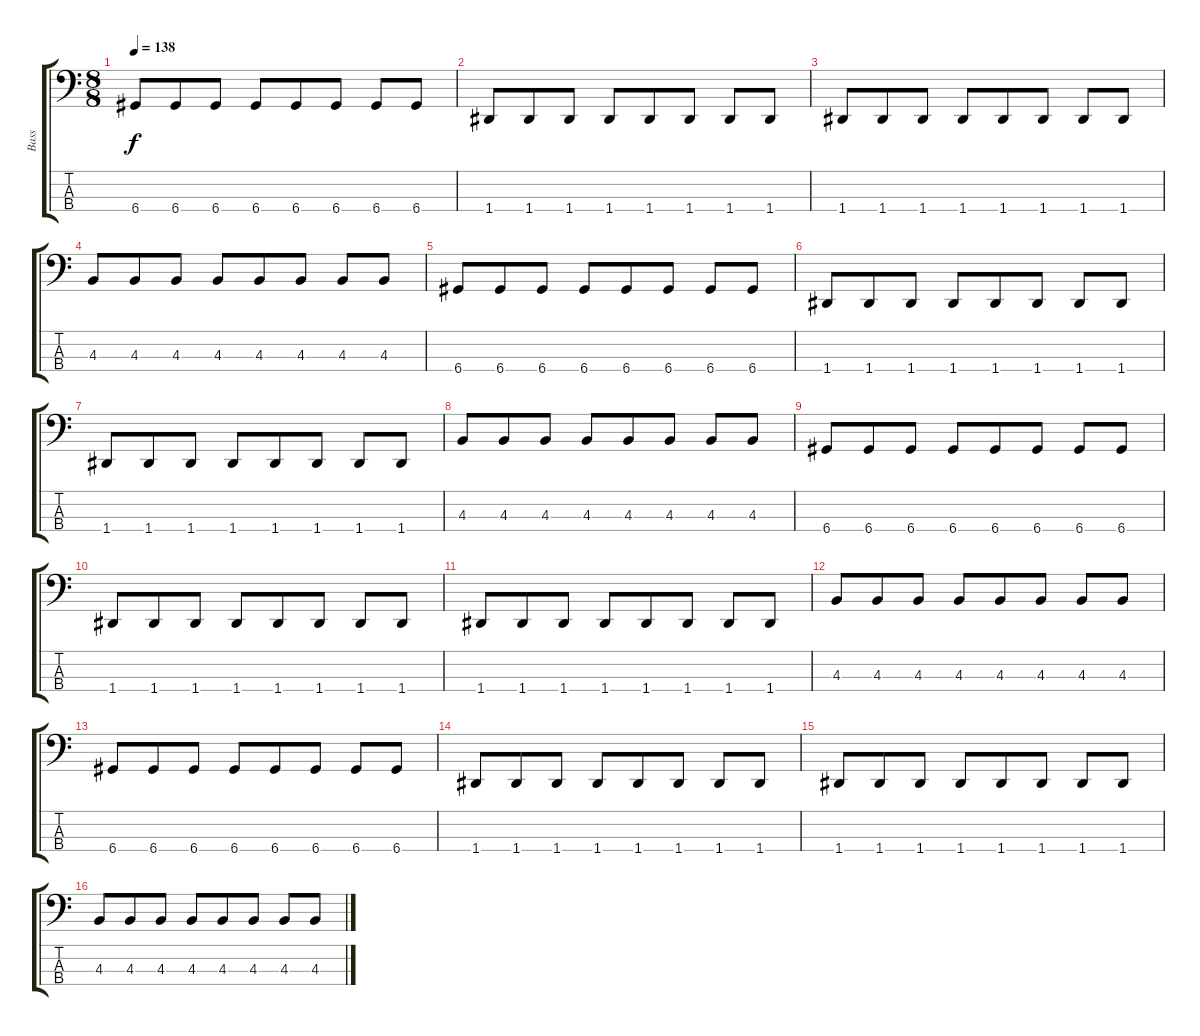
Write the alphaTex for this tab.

\track ("Bass" "Bass") {instrument electricbassfinger}
\staff {score tabs}
\tuning (F2 C2 G1 D1) {hide}
\ts (8 8)
\tempo 138
\clef f4
\ks c
6.4.8{dy f} 6.4.8 6.4.8 6.4.8 6.4.8 6.4.8 6.4.8 6.4.8 |
1.4.8 1.4.8 1.4.8 1.4.8 1.4.8 1.4.8 1.4.8 1.4.8 |
1.4.8 1.4.8 1.4.8 1.4.8 1.4.8 1.4.8 1.4.8 1.4.8 |
4.3.8 4.3.8 4.3.8 4.3.8 4.3.8 4.3.8 4.3.8 4.3.8 |
6.4.8 6.4.8 6.4.8 6.4.8 6.4.8 6.4.8 6.4.8 6.4.8 |
1.4.8 1.4.8 1.4.8 1.4.8 1.4.8 1.4.8 1.4.8 1.4.8 |
1.4.8 1.4.8 1.4.8 1.4.8 1.4.8 1.4.8 1.4.8 1.4.8 |
4.3.8 4.3.8 4.3.8 4.3.8 4.3.8 4.3.8 4.3.8 4.3.8 |
6.4.8 6.4.8 6.4.8 6.4.8 6.4.8 6.4.8 6.4.8 6.4.8 |
1.4.8 1.4.8 1.4.8 1.4.8 1.4.8 1.4.8 1.4.8 1.4.8 |
1.4.8 1.4.8 1.4.8 1.4.8 1.4.8 1.4.8 1.4.8 1.4.8 |
4.3.8 4.3.8 4.3.8 4.3.8 4.3.8 4.3.8 4.3.8 4.3.8 |
6.4.8 6.4.8 6.4.8 6.4.8 6.4.8 6.4.8 6.4.8 6.4.8 |
1.4.8 1.4.8 1.4.8 1.4.8 1.4.8 1.4.8 1.4.8 1.4.8 |
1.4.8 1.4.8 1.4.8 1.4.8 1.4.8 1.4.8 1.4.8 1.4.8 |
4.3.8 4.3.8 4.3.8 4.3.8 4.3.8 4.3.8 4.3.8 4.3.8
